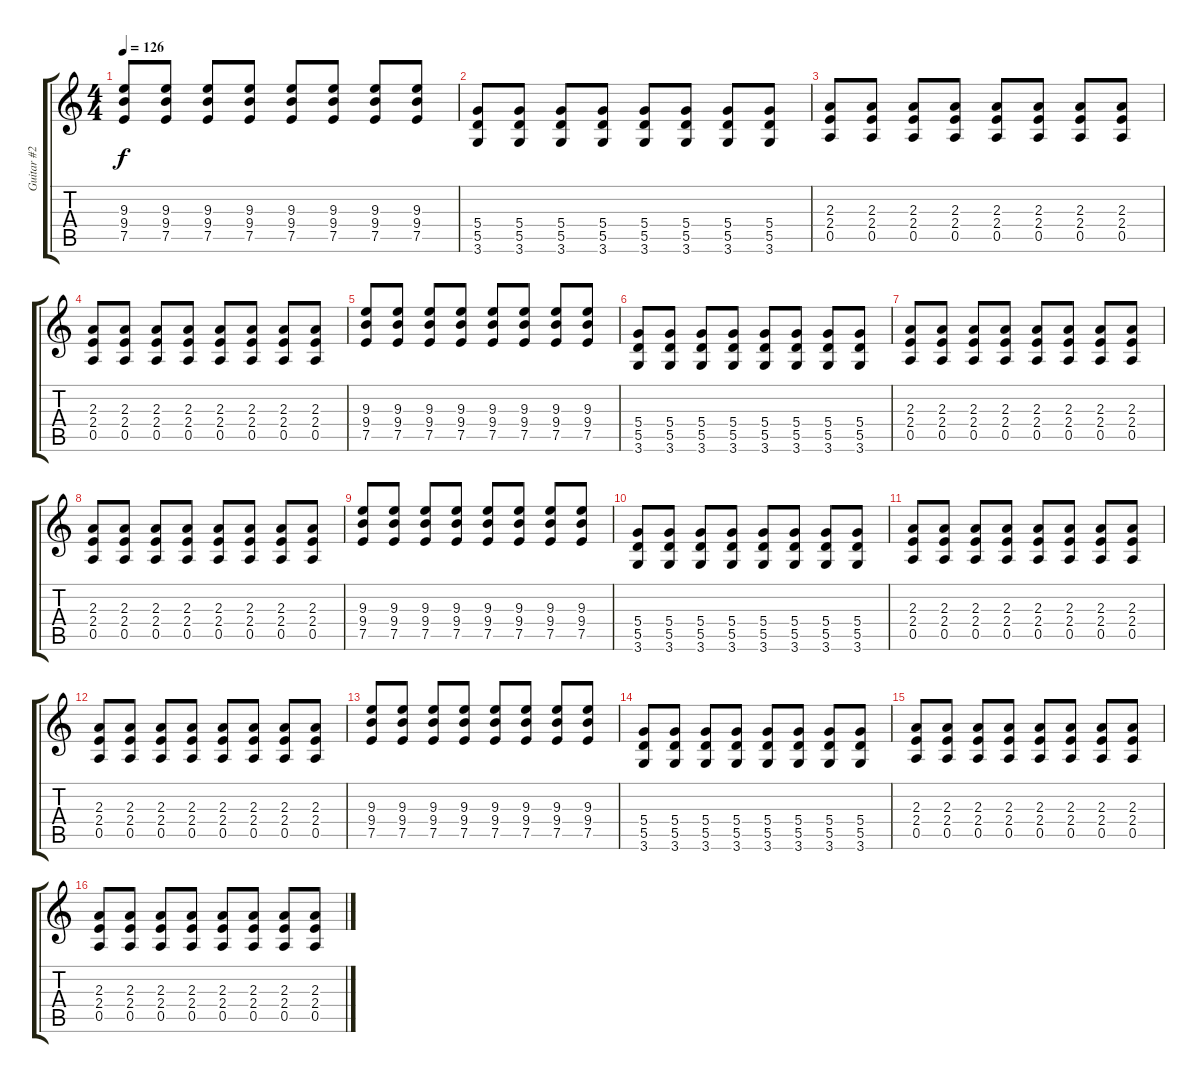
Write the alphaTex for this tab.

\track ("Guitar #2" "Guitar #2") {instrument overdrivenguitar}
\staff {score tabs}
\tuning (E4 B3 G3 D3 A2 E2) {hide}
\ts (4 4)
\section ("" "")
\tempo 126
\clef g2
\ks c
(9.3 9.4 7.5).8{dy f} (9.3 9.4 7.5).8 (9.3 9.4 7.5).8 (9.3 9.4 7.5).8 (9.3 9.4 7.5).8 (9.3 9.4 7.5).8 (9.3 9.4 7.5).8 (9.3 9.4 7.5).8 |
(5.4 5.5 3.6).8 (5.4 5.5 3.6).8 (5.4 5.5 3.6).8 (5.4 5.5 3.6).8 (5.4 5.5 3.6).8 (5.4 5.5 3.6).8 (5.4 5.5 3.6).8 (5.4 5.5 3.6).8 |
(2.3 2.4 0.5).8 (2.3 2.4 0.5).8 (2.3 2.4 0.5).8 (2.3 2.4 0.5).8 (2.3 2.4 0.5).8 (2.3 2.4 0.5).8 (2.3 2.4 0.5).8 (2.3 2.4 0.5).8 |
(2.3 2.4 0.5).8 (2.3 2.4 0.5).8 (2.3 2.4 0.5).8 (2.3 2.4 0.5).8 (2.3 2.4 0.5).8 (2.3 2.4 0.5).8 (2.3 2.4 0.5).8 (2.3 2.4 0.5).8 |
(9.3 9.4 7.5).8 (9.3 9.4 7.5).8 (9.3 9.4 7.5).8 (9.3 9.4 7.5).8 (9.3 9.4 7.5).8 (9.3 9.4 7.5).8 (9.3 9.4 7.5).8 (9.3 9.4 7.5).8 |
(5.4 5.5 3.6).8 (5.4 5.5 3.6).8 (5.4 5.5 3.6).8 (5.4 5.5 3.6).8 (5.4 5.5 3.6).8 (5.4 5.5 3.6).8 (5.4 5.5 3.6).8 (5.4 5.5 3.6).8 |
(2.3 2.4 0.5).8 (2.3 2.4 0.5).8 (2.3 2.4 0.5).8 (2.3 2.4 0.5).8 (2.3 2.4 0.5).8 (2.3 2.4 0.5).8 (2.3 2.4 0.5).8 (2.3 2.4 0.5).8 |
(2.3 2.4 0.5).8 (2.3 2.4 0.5).8 (2.3 2.4 0.5).8 (2.3 2.4 0.5).8 (2.3 2.4 0.5).8 (2.3 2.4 0.5).8 (2.3 2.4 0.5).8 (2.3 2.4 0.5).8 |
(9.3 9.4 7.5).8 (9.3 9.4 7.5).8 (9.3 9.4 7.5).8 (9.3 9.4 7.5).8 (9.3 9.4 7.5).8 (9.3 9.4 7.5).8 (9.3 9.4 7.5).8 (9.3 9.4 7.5).8 |
(5.4 5.5 3.6).8 (5.4 5.5 3.6).8 (5.4 5.5 3.6).8 (5.4 5.5 3.6).8 (5.4 5.5 3.6).8 (5.4 5.5 3.6).8 (5.4 5.5 3.6).8 (5.4 5.5 3.6).8 |
(2.3 2.4 0.5).8 (2.3 2.4 0.5).8 (2.3 2.4 0.5).8 (2.3 2.4 0.5).8 (2.3 2.4 0.5).8 (2.3 2.4 0.5).8 (2.3 2.4 0.5).8 (2.3 2.4 0.5).8 |
(2.3 2.4 0.5).8 (2.3 2.4 0.5).8 (2.3 2.4 0.5).8 (2.3 2.4 0.5).8 (2.3 2.4 0.5).8 (2.3 2.4 0.5).8 (2.3 2.4 0.5).8 (2.3 2.4 0.5).8 |
(9.3 9.4 7.5).8 (9.3 9.4 7.5).8 (9.3 9.4 7.5).8 (9.3 9.4 7.5).8 (9.3 9.4 7.5).8 (9.3 9.4 7.5).8 (9.3 9.4 7.5).8 (9.3 9.4 7.5).8 |
(5.4 5.5 3.6).8 (5.4 5.5 3.6).8 (5.4 5.5 3.6).8 (5.4 5.5 3.6).8 (5.4 5.5 3.6).8 (5.4 5.5 3.6).8 (5.4 5.5 3.6).8 (5.4 5.5 3.6).8 |
(2.3 2.4 0.5).8 (2.3 2.4 0.5).8 (2.3 2.4 0.5).8 (2.3 2.4 0.5).8 (2.3 2.4 0.5).8 (2.3 2.4 0.5).8 (2.3 2.4 0.5).8 (2.3 2.4 0.5).8 |
(2.3 2.4 0.5).8 (2.3 2.4 0.5).8 (2.3 2.4 0.5).8 (2.3 2.4 0.5).8 (2.3 2.4 0.5).8 (2.3 2.4 0.5).8 (2.3 2.4 0.5).8 (2.3 2.4 0.5).8
